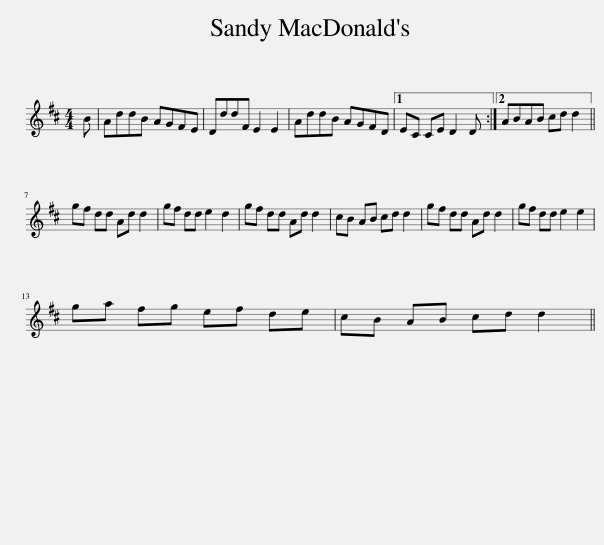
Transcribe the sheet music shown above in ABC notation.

X:1
L:1/8
M:4/4
I:linebreak $
K:D
V:1 treble
V:1
 B | AddB AGFE | DddF E2 E2 | AddB AGFD |1 EC CE D2 D :|2 %5
 ABAB cd d2 ||$ gf dd Ad d2 | gf dd e2 d2 | gf dd Ad d2 | cB AB cd d2 | %10
 gf dd Ad d2 | gf dd e2 e2 |$ ga fg ef de | cB AB cd d2 || %14
